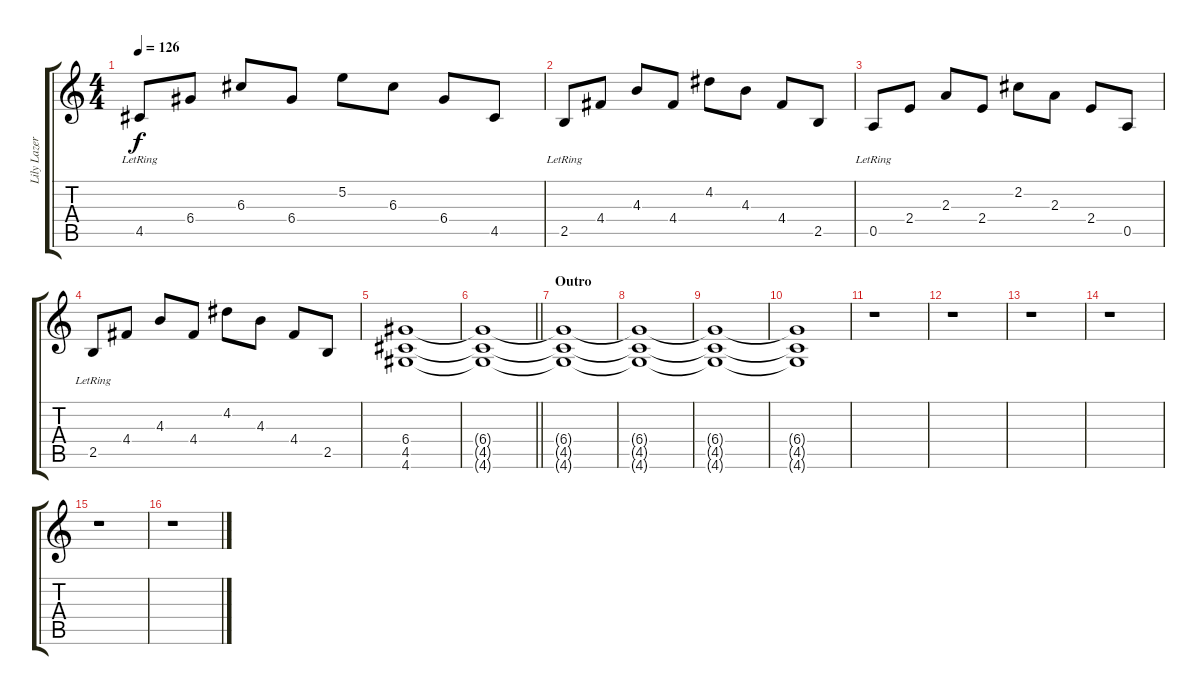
\track ("Lily Lazer (Guitar)" "Lily Lazer") {instrument distortionguitar}
\staff {score tabs}
\tuning (E4 B3 G3 D3 A2 E2) {hide}
\ts (4 4)
\tempo 126
\clef g2
\ks c
4.5{lr}.8{dy f} 6.4.8 6.3.8 6.4.8 5.2.8 6.3.8 6.4.8 4.5.8 |
2.5{lr}.8 4.4.8 4.3.8 4.4.8 4.2.8 4.3.8 4.4.8 2.5.8 |
0.5{lr}.8 2.4.8 2.3.8 2.4.8 2.2.8 2.3.8 2.4.8 0.5.8 |
2.5{lr}.8 4.4.8 4.3.8 4.4.8 4.2.8 4.3.8 4.4.8 2.5.8 |
(6.4 4.5 4.6).1 |
\barLineRight lightlight
(6.4{t} 4.5{t} 4.6{t}).1 |
\section ("" "Outro")
(6.4{t} 4.5{t} 4.6{t}).1 |
(6.4{t} 4.5{t} 4.6{t}).1 |
(6.4{t} 4.5{t} 4.6{t}).1 |
(6.4{t} 4.5{t} 4.6{t}).1 |
r.1 |
r.1 |
r.1 |
r.1 |
r.1 |
r.1
